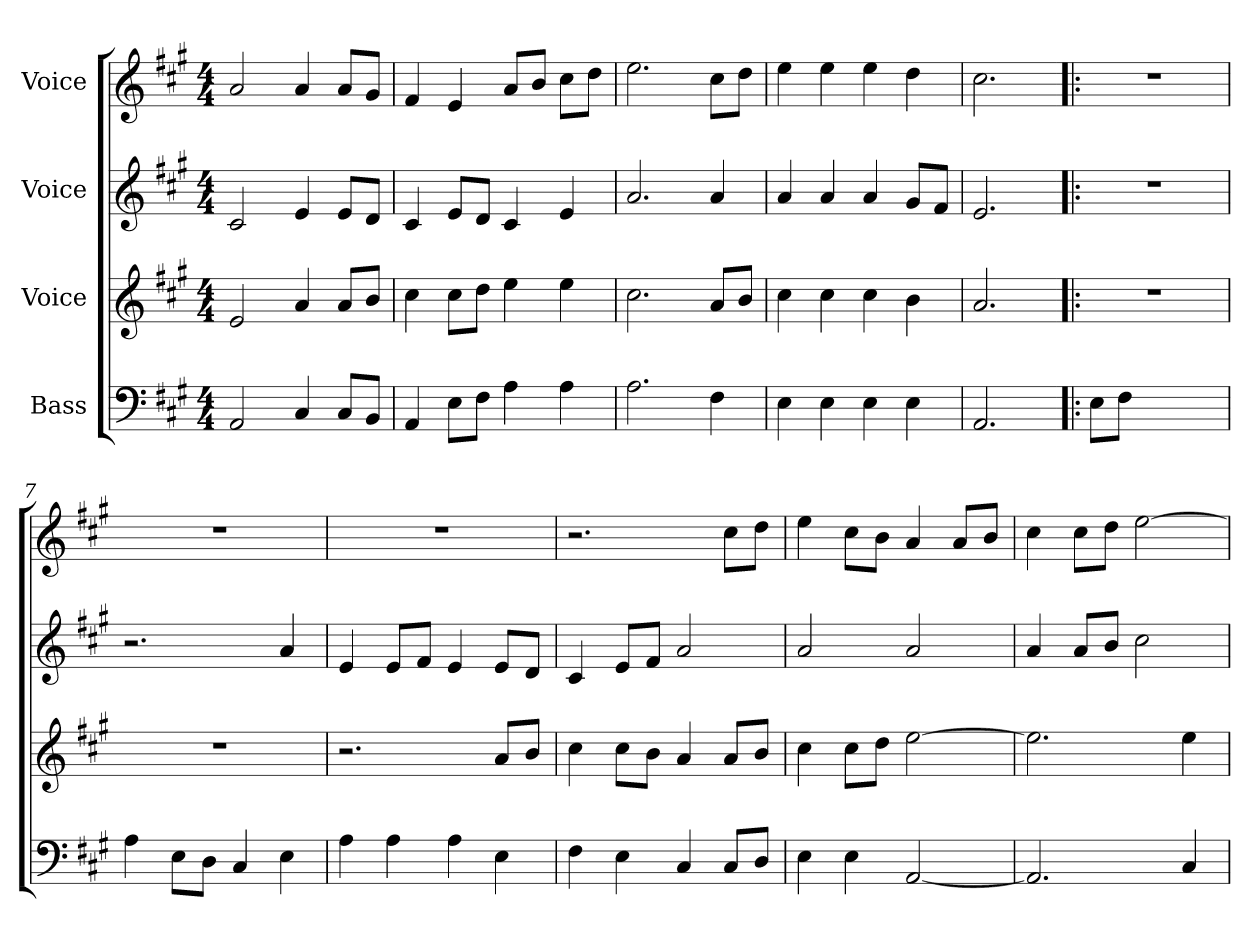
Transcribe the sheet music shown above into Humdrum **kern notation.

**kern	**kern	**kern	**kern
*part4	*part3	*part2	*part1
*staff4	*staff3	*staff2	*staff1
*I"Bass	*I"Voice	*I"Voice	*I"Voice
*clefF4	*clefG2	*clefG2	*clefG2
*k[f#c#g#]	*k[f#c#g#]	*k[f#c#g#]	*k[f#c#g#]
*M4/4	*M4/4	*M4/4	*M4/4
=1	=1	=1	=1
2AA/	2e/	2c#/	2a/
4C#/	4a/	4e/	4a/
8C#/L	8a/L	8e/L	8a/L
8BB/J	8b/J	8d/J	8g#/J
=2	=2	=2	=2
4AA/	4cc#\	4c#/	4f#/
8E\L	8cc#\L	8e/L	4e/
8F#\J	8dd\J	8d/J	.
4A\	4ee\	4c#/	8a/L
.	.	.	8b/J
4A\	4ee\	4e/	8cc#\L
.	.	.	8dd\J
=3	=3	=3	=3
2.A\	2.cc#\	2.a/	2.ee\
4F#\	8a/L	4a/	8cc#\L
.	8b/J	.	8dd\J
=4	=4	=4	=4
4E\	4cc#\	4a/	4ee\
4E\	4cc#\	4a/	4ee\
4E\	4cc#\	4a/	4ee\
4E\	4b\	8g#/L	4dd\
.	.	8f#/J	.
=5	=5	=5	=5
2.AA/	2.a/	2.e/	2.cc#\
=6!|:	=6!|:	=6!|:	=6!|:
8E\L	1r	1r	1r
8F#\J	.	.	.
2.ryy	.	.	.
=7	=7	=7	=7
4A\	1r	2.r	1r
8E\L	.	.	.
8D\J	.	.	.
4C#/	.	.	.
4E\	.	4a/	.
=8	=8	=8	=8
4A\	2.r	4e/	1r
4A\	.	8e/L	.
.	.	8f#/J	.
4A\	.	4e/	.
4E\	8a/L	8e/L	.
.	8b/J	8d/J	.
=9	=9	=9	=9
4F#\	4cc#\	4c#/	2.r
4E\	8cc#\L	8e/L	.
.	8b\J	8f#/J	.
4C#/	4a/	2a/	.
8C#/L	8a/L	.	8cc#\L
8D/J	8b/J	.	8dd\J
=10	=10	=10	=10
4E\	4cc#\	2a/	4ee\
4E\	8cc#\L	.	8cc#\L
.	8dd\J	.	8b\J
[2AA/	[2ee\	2a/	4a/
.	.	.	8a/L
.	.	.	8b/J
=11	=11	=11	=11
2.AA/]	2.ee\]	4a/	4cc#\
.	.	8a/L	8cc#\L
.	.	8b/J	8dd\J
.	.	2cc#\	[2ee\
4C#/	4ee\	.	.
=	=	=	=
*-	*-	*-	*-
